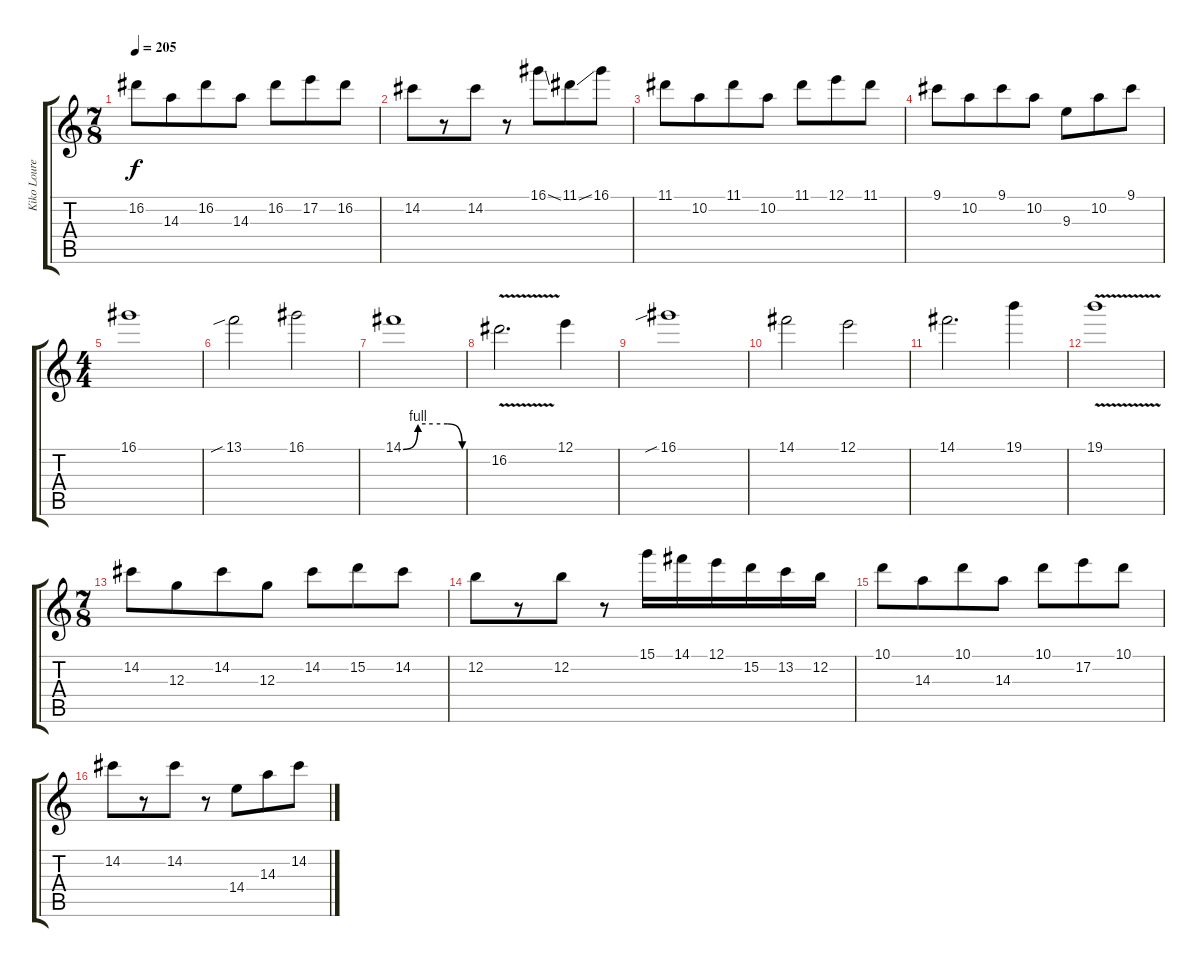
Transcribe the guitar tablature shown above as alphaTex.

\track ("Kiko Loureiro (Solo)" "Kiko Loure") {instrument distortionguitar}
\staff {score tabs}
\tuning (E4 B3 G3 D3 A2 E2) {hide}
\ts (7 8)
\tempo 205
\clef g2
\ks c
16.2.8{dy f} 14.3.8 16.2.8 14.3.8 16.2.8 17.2.8 16.2.8 |
14.2.8 r.8 14.2.8 r.8 16.1{ss}.8 11.1{ss}.8 16.1.8 |
11.1.8 10.2.8 11.1.8 10.2.8 11.1.8 12.1.8 11.1.8 |
9.1.8 10.2.8 9.1.8 10.2.8 9.3.8 10.2.8 9.1.8 |
\ts (4 4)
16.1.1 |
13.1{sib}.2 16.1.2 |
14.1{be (custom 0 0 15 4 30 4 45 4 60 0)}.1 |
16.2{v}.2{d} 12.1.4 |
16.1{sib}.1 |
14.1.2 12.1.2 |
14.1.2{d} 19.1.4 |
19.1{v}.1 |
\ts (7 8)
14.2.8 12.3.8 14.2.8 12.3.8 14.2.8 15.2.8 14.2.8 |
12.2.8 r.8 12.2.8 r.8 15.1.16 14.1.16 12.1.16 15.2.16 13.2.16 12.2.16 |
10.1.8 14.3.8 10.1.8 14.3.8 10.1.8 17.2.8 10.1.8 |
14.2.8 r.8 14.2.8 r.8 14.4.8 14.3.8 14.2.8
